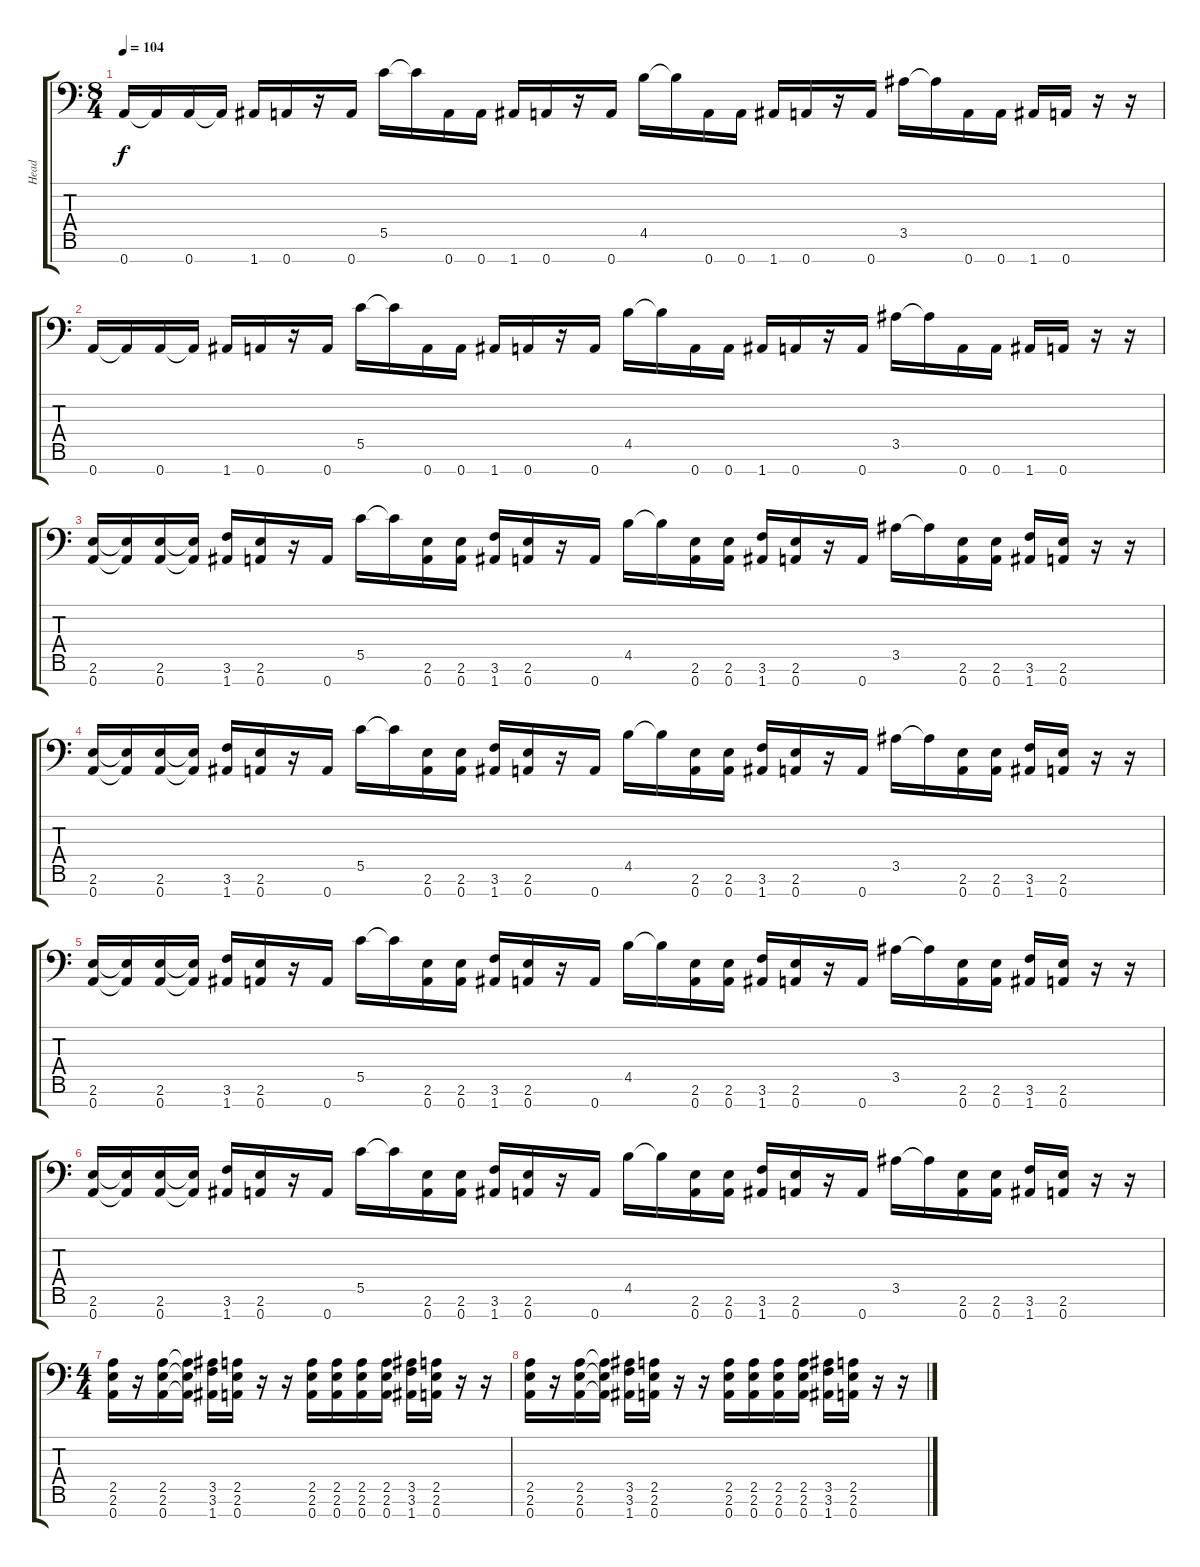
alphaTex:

\track ("Head" "Head") {instrument distortionguitar}
\staff {score tabs}
\tuning (D4 A3 F3 C3 G2 D2 A1) {hide}
\ts (8 4)
\tempo 104
\clef f4
\ks c
0.7.16{dy f balance 8 instrument distortionguitar} 0.7{t}.16 0.7.16 0.7{t}.16 1.7.16 0.7.16 r.16 0.7.16 5.5.16 5.5{t}.16 0.7.16 0.7.16 1.7.16 0.7.16 r.16 0.7.16 4.5.16 4.5{t}.16 0.7.16 0.7.16 1.7.16 0.7.16 r.16 0.7.16 3.5.16 3.5{t}.16 0.7.16 0.7.16 1.7.16 0.7.16 r.16 r.16 |
0.7.16 0.7{t}.16 0.7.16 0.7{t}.16 1.7.16 0.7.16 r.16 0.7.16 5.5.16 5.5{t}.16 0.7.16 0.7.16 1.7.16 0.7.16 r.16 0.7.16 4.5.16 4.5{t}.16 0.7.16 0.7.16 1.7.16 0.7.16 r.16 0.7.16 3.5.16 3.5{t}.16 0.7.16 0.7.16 1.7.16 0.7.16 r.16 r.16 |
(2.6 0.7).16{volume 16 balance 3} (2.6{t} 0.7{t}).16 (2.6 0.7).16 (2.6{t} 0.7{t}).16 (3.6 1.7).16 (2.6 0.7).16 r.16 0.7.16 5.5.16 5.5{t}.16 (2.6 0.7).16 (2.6 0.7).16 (3.6 1.7).16 (2.6 0.7).16 r.16 0.7.16 4.5.16 4.5{t}.16 (2.6 0.7).16 (2.6 0.7).16 (3.6 1.7).16 (2.6 0.7).16 r.16 0.7.16 3.5.16 3.5{t}.16 (2.6 0.7).16 (2.6 0.7).16 (3.6 1.7).16 (2.6 0.7).16 r.16 r.16 |
(2.6 0.7).16 (2.6{t} 0.7{t}).16 (2.6 0.7).16 (2.6{t} 0.7{t}).16 (3.6 1.7).16 (2.6 0.7).16 r.16 0.7.16 5.5.16 5.5{t}.16 (2.6 0.7).16 (2.6 0.7).16 (3.6 1.7).16 (2.6 0.7).16 r.16 0.7.16 4.5.16 4.5{t}.16 (2.6 0.7).16 (2.6 0.7).16 (3.6 1.7).16 (2.6 0.7).16 r.16 0.7.16 3.5.16 3.5{t}.16 (2.6 0.7).16 (2.6 0.7).16 (3.6 1.7).16 (2.6 0.7).16 r.16 r.16 |
(2.6 0.7).16{volume 16 balance 3} (2.6{t} 0.7{t}).16 (2.6 0.7).16 (2.6{t} 0.7{t}).16 (3.6 1.7).16 (2.6 0.7).16 r.16 0.7.16 5.5.16 5.5{t}.16 (2.6 0.7).16 (2.6 0.7).16 (3.6 1.7).16 (2.6 0.7).16 r.16 0.7.16 4.5.16 4.5{t}.16 (2.6 0.7).16 (2.6 0.7).16 (3.6 1.7).16 (2.6 0.7).16 r.16 0.7.16 3.5.16 3.5{t}.16 (2.6 0.7).16 (2.6 0.7).16 (3.6 1.7).16 (2.6 0.7).16 r.16 r.16 |
(2.6 0.7).16 (2.6{t} 0.7{t}).16 (2.6 0.7).16 (2.6{t} 0.7{t}).16 (3.6 1.7).16 (2.6 0.7).16 r.16 0.7.16 5.5.16 5.5{t}.16 (2.6 0.7).16 (2.6 0.7).16 (3.6 1.7).16 (2.6 0.7).16 r.16 0.7.16 4.5.16 4.5{t}.16 (2.6 0.7).16 (2.6 0.7).16 (3.6 1.7).16 (2.6 0.7).16 r.16 0.7.16 3.5.16 3.5{t}.16 (2.6 0.7).16 (2.6 0.7).16 (3.6 1.7).16 (2.6 0.7).16 r.16 r.16 |
\ts (4 4)
(2.5 2.6 0.7).16 r.16 (2.5 2.6 0.7).16 (2.5{t} 2.6{t} 0.7{t}).16 (3.5 3.6 1.7).16 (2.5 2.6 0.7).16 r.16 r.16 (2.5 2.6 0.7).16 (2.5 2.6 0.7).16 (2.5 2.6 0.7).16 (2.5 2.6 0.7).16 (3.5 3.6 1.7).16 (2.5 2.6 0.7).16 r.16 r.16 |
(2.5 2.6 0.7).16 r.16 (2.5 2.6 0.7).16 (2.5{t} 2.6{t} 0.7{t}).16 (3.5 3.6 1.7).16 (2.5 2.6 0.7).16 r.16 r.16 (2.5 2.6 0.7).16 (2.5 2.6 0.7).16 (2.5 2.6 0.7).16 (2.5 2.6 0.7).16 (3.5 3.6 1.7).16 (2.5 2.6 0.7).16 r.16 r.16
